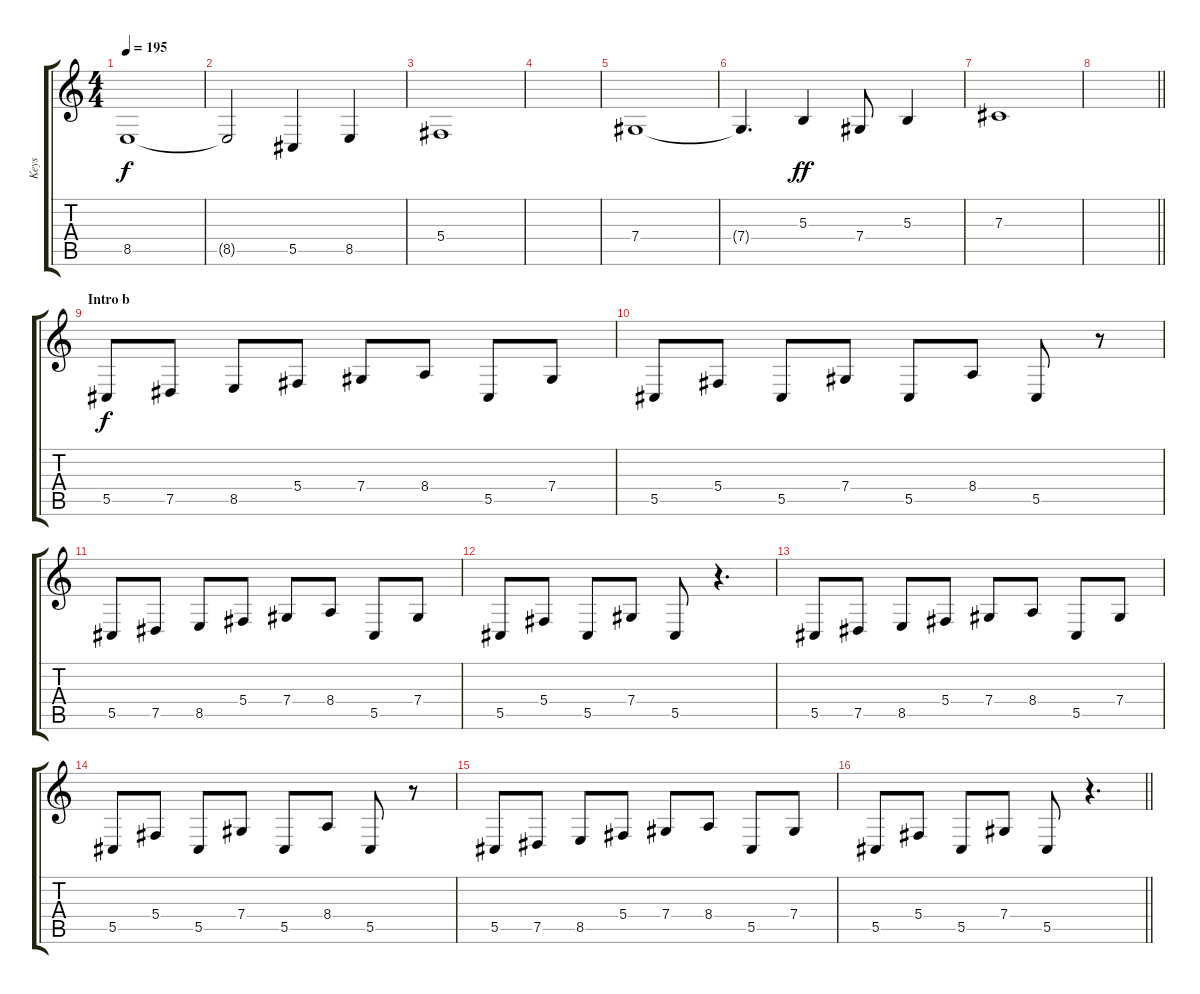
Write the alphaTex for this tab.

\track ("Keys" "Keys") {instrument stringensemble1}
\staff {score tabs}
\tuning (Eb4 Bb3 Gb3 Db3 Ab2 Eb2) {hide}
\ts (4 4)
\tempo 195
\clef g2
\ks c
8.5.1{dy f} |
8.5{t}.2 5.5.4 8.5.4 |
5.4.1 |
|
7.4.1 |
7.4{t}.4{d} 5.3.4{dy ff} 7.4.8 5.3.4 |
7.3.1 |
\barLineRight lightlight
|
\section ("" "Intro b")
5.5.8{dy f} 7.5.8 8.5.8 5.4.8 7.4.8 8.4.8 5.5.8 7.4.8 |
5.5.8 5.4.8 5.5.8 7.4.8 5.5.8 8.4.8 5.5.8 r.8 |
5.5.8 7.5.8 8.5.8 5.4.8 7.4.8 8.4.8 5.5.8 7.4.8 |
5.5.8 5.4.8 5.5.8 7.4.8 5.5.8 r.4{d} |
5.5.8 7.5.8 8.5.8 5.4.8 7.4.8 8.4.8 5.5.8 7.4.8 |
5.5.8 5.4.8 5.5.8 7.4.8 5.5.8 8.4.8 5.5.8 r.8 |
5.5.8 7.5.8 8.5.8 5.4.8 7.4.8 8.4.8 5.5.8 7.4.8 |
\barLineRight lightlight
5.5.8 5.4.8 5.5.8 7.4.8 5.5.8 r.4{d}
